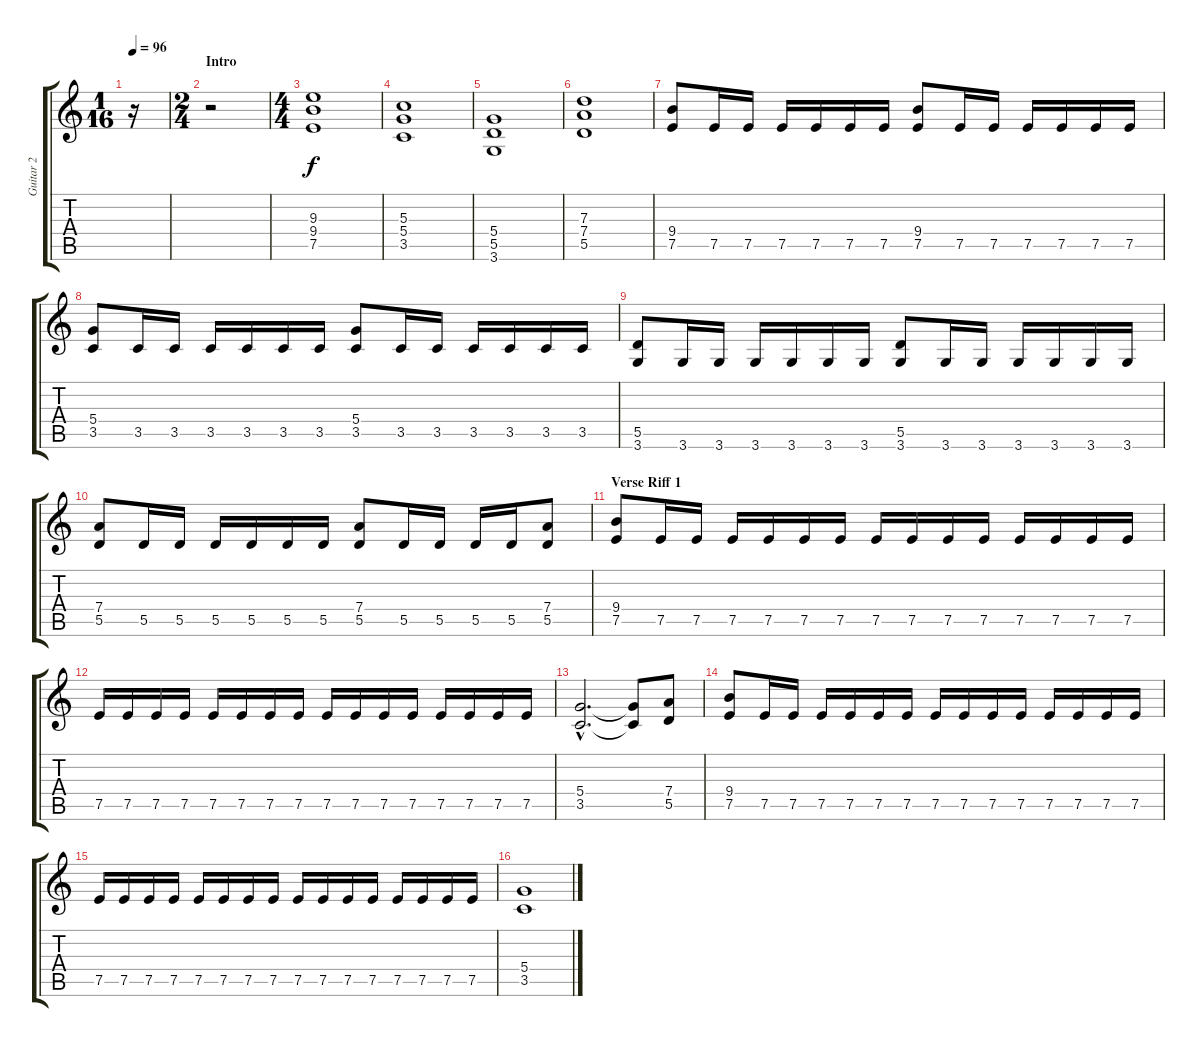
\track ("Guitar 2" "Guitar 2") {instrument overdrivenguitar}
\staff {score tabs}
\tuning (E4 B3 G3 D3 A2 E2) {hide}
\ts (1 16)
\tempo 96
\clef g2
\ks c
r.16{dy f instrument overdrivenguitar} |
\ts (2 4)
\section ("" "Intro")
r.2 |
\ts (4 4)
(9.3 9.4 7.5).1 |
(5.3 5.4 3.5).1 |
(5.4 5.5 3.6).1 |
(7.3 7.4 5.5).1 |
(9.4 7.5).8 7.5.16 7.5.16 7.5.16 7.5.16 7.5.16 7.5.16 (9.4 7.5).8 7.5.16 7.5.16 7.5.16 7.5.16 7.5.16 7.5.16 |
(5.4 3.5).8 3.5.16 3.5.16 3.5.16 3.5.16 3.5.16 3.5.16 (5.4 3.5).8 3.5.16 3.5.16 3.5.16 3.5.16 3.5.16 3.5.16 |
(5.5 3.6).8 3.6.16 3.6.16 3.6.16 3.6.16 3.6.16 3.6.16 (5.5 3.6).8 3.6.16 3.6.16 3.6.16 3.6.16 3.6.16 3.6.16 |
(7.4 5.5).8 5.5.16 5.5.16 5.5.16 5.5.16 5.5.16 5.5.16 (7.4 5.5).8 5.5.16 5.5.16 5.5.16 5.5.16 (7.4 5.5).8 |
\section ("" "Verse Riff 1")
(9.4 7.5).8 7.5.16 7.5.16 7.5.16 7.5.16 7.5.16 7.5.16 7.5.16 7.5.16 7.5.16 7.5.16 7.5.16 7.5.16 7.5.16 7.5.16 |
7.5.16 7.5.16 7.5.16 7.5.16 7.5.16 7.5.16 7.5.16 7.5.16 7.5.16 7.5.16 7.5.16 7.5.16 7.5.16 7.5.16 7.5.16 7.5.16 |
(5.4{hac} 3.5{hac}).2{d} (5.4{t} 3.5{t}).8 (7.4 5.5).8 |
(9.4 7.5).8 7.5.16 7.5.16 7.5.16 7.5.16 7.5.16 7.5.16 7.5.16 7.5.16 7.5.16 7.5.16 7.5.16 7.5.16 7.5.16 7.5.16 |
7.5.16 7.5.16 7.5.16 7.5.16 7.5.16 7.5.16 7.5.16 7.5.16 7.5.16 7.5.16 7.5.16 7.5.16 7.5.16 7.5.16 7.5.16 7.5.16 |
(5.4 3.5).1
